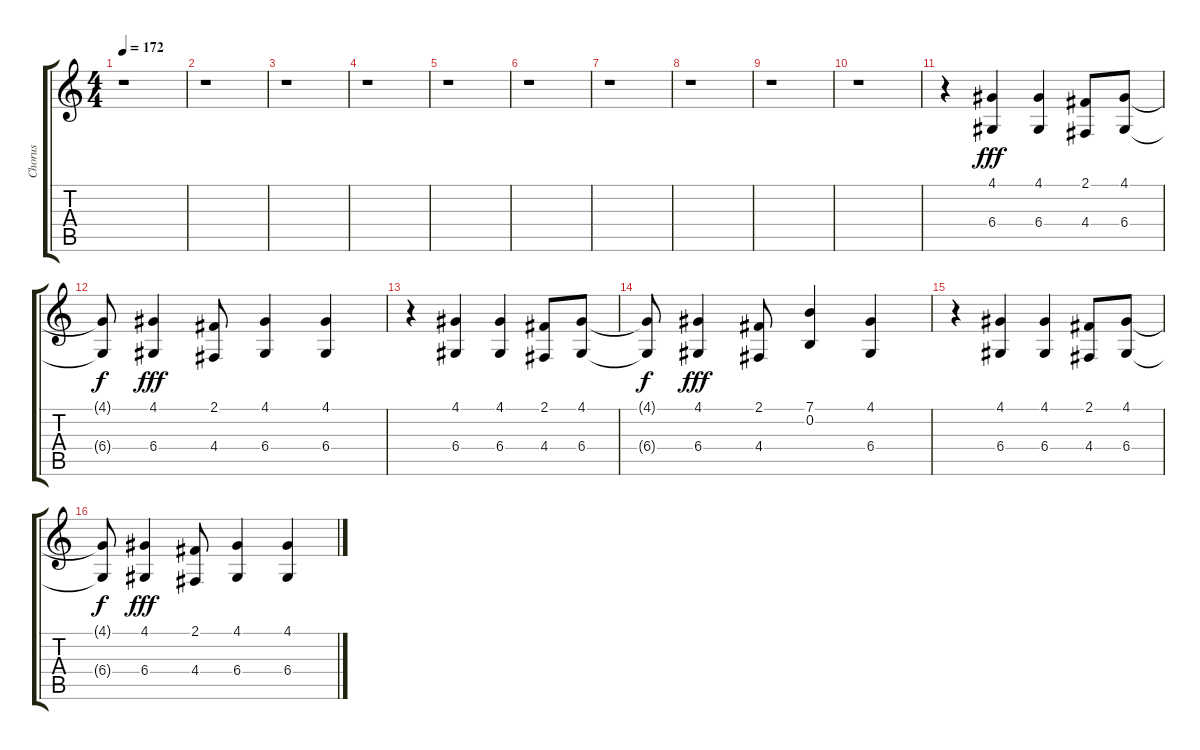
\track ("Chorus" "Chorus") {instrument englishhorn}
\staff {score tabs}
\tuning (E4 B3 G3 D3 A2 E2) {hide}
\ts (4 4)
\tempo 172
\clef g2
\ks c
r.1{dy fff} |
r.1 |
r.1 |
r.1 |
r.1 |
r.1 |
r.1 |
r.1 |
r.1 |
r.1 |
r.4 (4.1 6.4).4 (4.1 6.4).4 (2.1 4.4).8 (4.1 6.4).8 |
(4.1{t} 6.4{t}).8{dy f} (4.1 6.4).4{dy fff} (2.1 4.4).8 (4.1 6.4).4 (4.1 6.4).4 |
r.4 (4.1 6.4).4 (4.1 6.4).4 (2.1 4.4).8 (4.1 6.4).8 |
(4.1{t} 6.4{t}).8{dy f} (4.1 6.4).4{dy fff} (2.1 4.4).8 (7.1 0.2).4 (4.1 6.4).4 |
r.4 (4.1 6.4).4 (4.1 6.4).4 (2.1 4.4).8 (4.1 6.4).8 |
(4.1{t} 6.4{t}).8{dy f} (4.1 6.4).4{dy fff} (2.1 4.4).8 (4.1 6.4).4 (4.1 6.4).4
